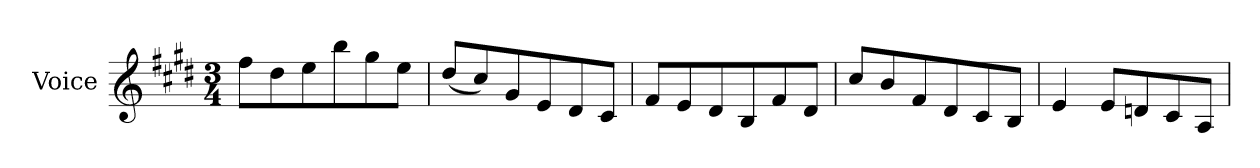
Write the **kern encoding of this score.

**kern
*part1
*staff1
*I"Voice
*I'Voice
*clefG2
*k[f#c#g#d#]
*M3/4
=1
8ff#\L
8dd#\
8ee\
8bb\
8gg#\
8ee\J
=2
(>8dd#/L
8cc#/)
8g#/
8e/
8d#/
8c#/J
=3
8f#/L
8e/
8d#/
8B/
8f#/
8d#/J
=4
8cc#/L
8b/
8f#/
8d#/
8c#/
8B/J
=5
4e/
8e/L
8dn/
8c#/
8A/J
=
*-
